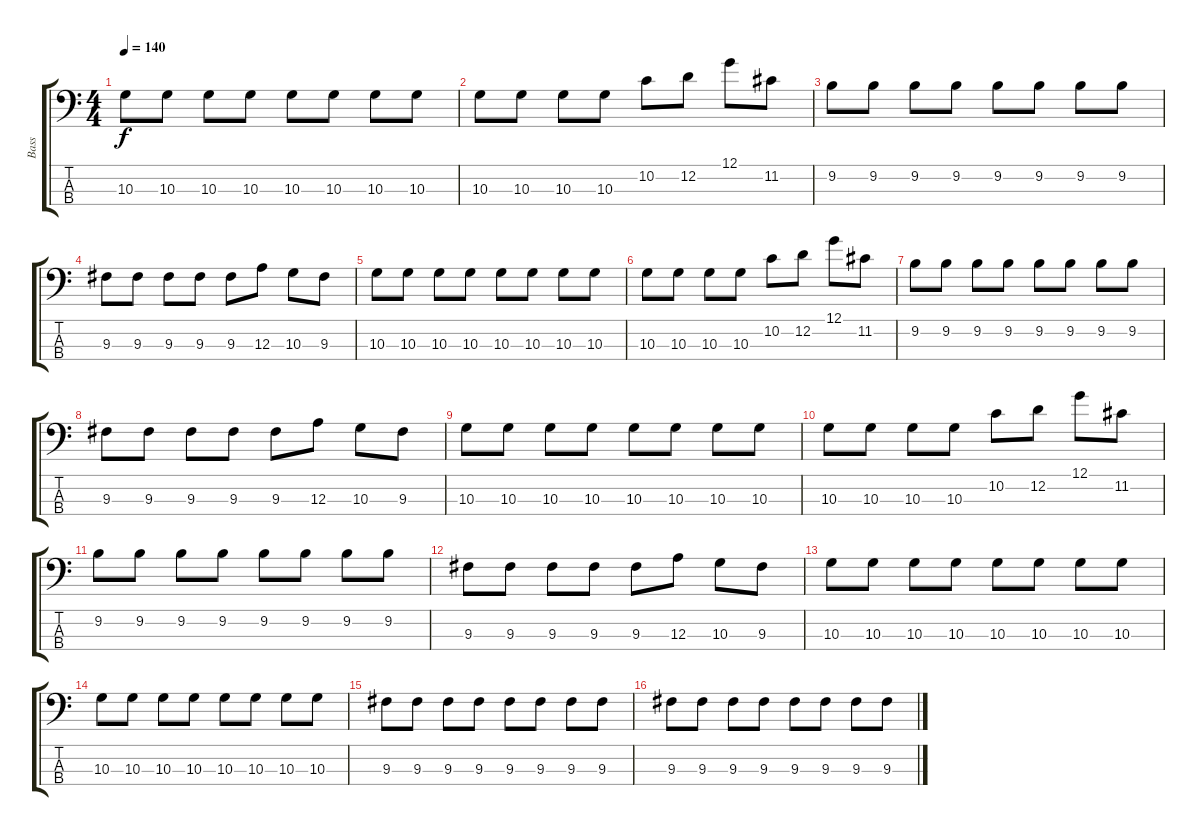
\track ("Bass" "Bass") {instrument electricbassfinger}
\staff {score tabs}
\tuning (G2 D2 A1 E1) {hide}
\ts (4 4)
\tempo 140
\clef f4
\ks c
10.3.8{dy f} 10.3.8 10.3.8 10.3.8 10.3.8 10.3.8 10.3.8 10.3.8 |
10.3.8 10.3.8 10.3.8 10.3.8 10.2.8 12.2.8 12.1.8 11.2.8 |
9.2.8 9.2.8 9.2.8 9.2.8 9.2.8 9.2.8 9.2.8 9.2.8 |
9.3.8 9.3.8 9.3.8 9.3.8 9.3.8 12.3.8 10.3.8 9.3.8 |
10.3.8 10.3.8 10.3.8 10.3.8 10.3.8 10.3.8 10.3.8 10.3.8 |
10.3.8 10.3.8 10.3.8 10.3.8 10.2.8 12.2.8 12.1.8 11.2.8 |
9.2.8 9.2.8 9.2.8 9.2.8 9.2.8 9.2.8 9.2.8 9.2.8 |
9.3.8 9.3.8 9.3.8 9.3.8 9.3.8 12.3.8 10.3.8 9.3.8 |
10.3.8 10.3.8 10.3.8 10.3.8 10.3.8 10.3.8 10.3.8 10.3.8 |
10.3.8 10.3.8 10.3.8 10.3.8 10.2.8 12.2.8 12.1.8 11.2.8 |
9.2.8 9.2.8 9.2.8 9.2.8 9.2.8 9.2.8 9.2.8 9.2.8 |
9.3.8 9.3.8 9.3.8 9.3.8 9.3.8 12.3.8 10.3.8 9.3.8 |
10.3.8 10.3.8 10.3.8 10.3.8 10.3.8 10.3.8 10.3.8 10.3.8 |
10.3.8 10.3.8 10.3.8 10.3.8 10.3.8 10.3.8 10.3.8 10.3.8 |
9.3.8 9.3.8 9.3.8 9.3.8 9.3.8 9.3.8 9.3.8 9.3.8 |
9.3.8 9.3.8 9.3.8 9.3.8 9.3.8 9.3.8 9.3.8 9.3.8
